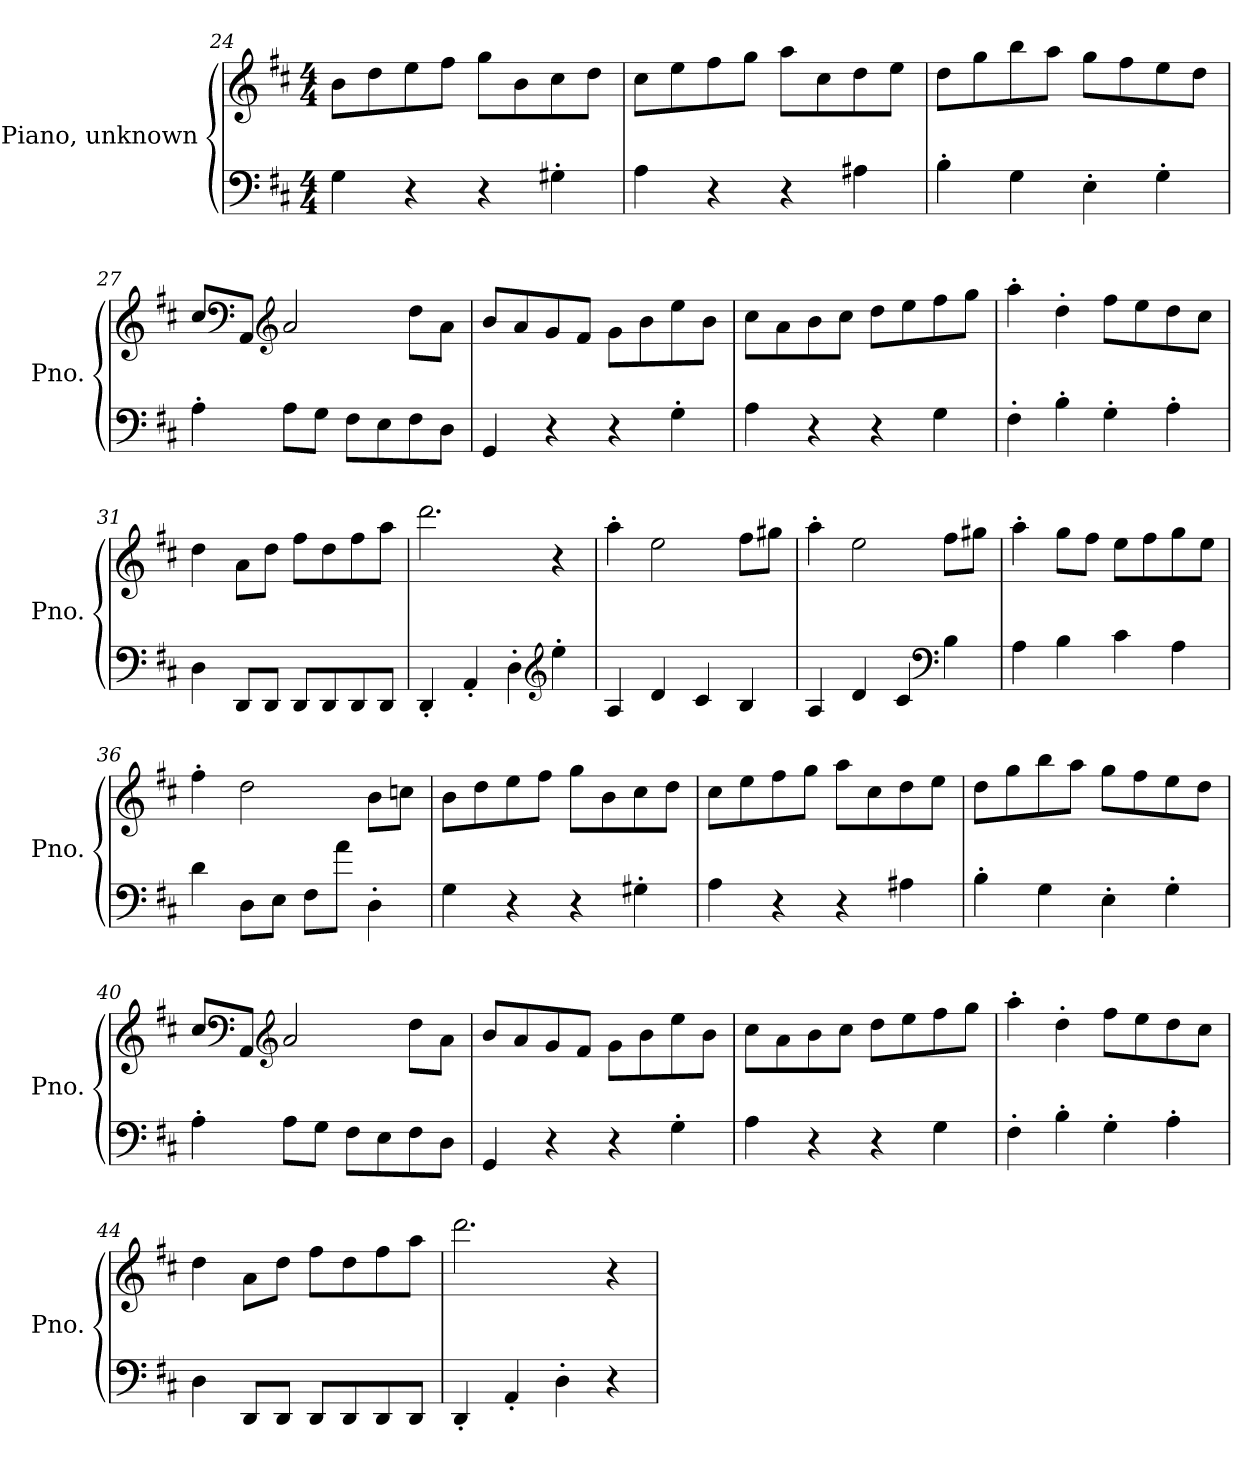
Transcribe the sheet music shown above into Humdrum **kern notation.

**kern	**kern
*part1	*part1
*staff2	*staff1
*I"Piano, unknown	*
*I'Pno.	*
*clefF4	*clefG2
*k[f#c#]	*k[f#c#]
*M4/4	*M4/4
=24	=24
4G\	8b\L
.	8dd\
4r	8ee\
.	8ff#\J
4r	8gg\L
.	8b\
4G#X'\	8cc#\
.	8dd\J
=25	=25
4A\	8cc#\L
.	8ee\
4r	8ff#\
.	8gg\J
4r	8aa\L
.	8cc#\
4A#X\	8dd\
.	8ee\J
=26	=26
4B'\	8dd\L
.	8gg\
4G\	8bb\
.	8aa\J
4E'\	8gg\L
.	8ff#\
4G'\	8ee\
.	8dd\J
!!LO:LB:g=z
=27	=27
4A'\	8cc#/L
*	*clefF4
.	8AA/J
*	*clefG2
8A\L	2a/
8G\J	.
8F#\L	.
8E\	.
8F#\	8dd\L
8D\J	8a\J
=28	=28
4GG/	8b/L
.	8a/
4r	8g/
.	8f#/J
4r	8g\L
.	8b\
4G'\	8ee\
.	8b\J
=29	=29
4A\	8cc#\L
.	8a\
4r	8b\
.	8cc#\J
4r	8dd\L
.	8ee\
4G\	8ff#\
.	8gg\J
=30	=30
4F#'\	4aa'\
4B'\	4dd'\
4G'\	8ff#\L
.	8ee\
4A'\	8dd\
.	8cc#\J
!!LO:PB:g=z
=31	=31
4D\	4dd\
8DD/L	8a\L
8DD/J	8dd\J
8DD/L	8ff#\L
8DD/	8dd\
8DD/	8ff#\
8DD/J	8aa\J
=32	=32
4DD'/	2.ddd\
4AA'/	.
4D'\	.
*clefG2	*
4ee'\	4r
=33	=33
4A/	4aa'\
4d/	2ee\
4c#/	.
4B/	8ff#\L
.	8gg#X\J
=34	=34
4A/	4aa'\
4d/	2ee\
4c#/	.
*clefF4	*
4B\	8ff#\L
.	8gg#X\J
=35	=35
4A\	4aa'\
4B\	8gg\L
.	8ff#\J
4c#\	8ee\L
.	8ff#\
4A\	8gg\
.	8ee\J
!!LO:LB:g=z
=36	=36
4d\	4ff#'\
8D\L	2dd\
8E\J	.
8F#\L	.
8a\J	.
4D'\	8b\L
.	8ccn\J
=37	=37
4G\	8b\L
.	8dd\
4r	8ee\
.	8ff#\J
4r	8gg\L
.	8b\
4G#X'\	8cc#\
.	8dd\J
=38	=38
4A\	8cc#\L
.	8ee\
4r	8ff#\
.	8gg\J
4r	8aa\L
.	8cc#\
4A#X\	8dd\
.	8ee\J
=39	=39
4B'\	8dd\L
.	8gg\
4G\	8bb\
.	8aa\J
4E'\	8gg\L
.	8ff#\
4G'\	8ee\
.	8dd\J
!!LO:LB:g=z
=40	=40
4A'\	8cc#/L
*	*clefF4
.	8AA/J
*	*clefG2
8A\L	2a/
8G\J	.
8F#\L	.
8E\	.
8F#\	8dd\L
8D\J	8a\J
=41	=41
4GG/	8b/L
.	8a/
4r	8g/
.	8f#/J
4r	8g\L
.	8b\
4G'\	8ee\
.	8b\J
=42	=42
4A\	8cc#\L
.	8a\
4r	8b\
.	8cc#\J
4r	8dd\L
.	8ee\
4G\	8ff#\
.	8gg\J
=43	=43
4F#'\	4aa'\
4B'\	4dd'\
4G'\	8ff#\L
.	8ee\
4A'\	8dd\
.	8cc#\J
!!LO:LB:g=z
=44	=44
4D\	4dd\
8DD/L	8a\L
8DD/J	8dd\J
8DD/L	8ff#\L
8DD/	8dd\
8DD/	8ff#\
8DD/J	8aa\J
=45	=45
4DD'/	2.ddd\
4AA'/	.
4D'\	.
4r	4r
=	=
*-	*-
